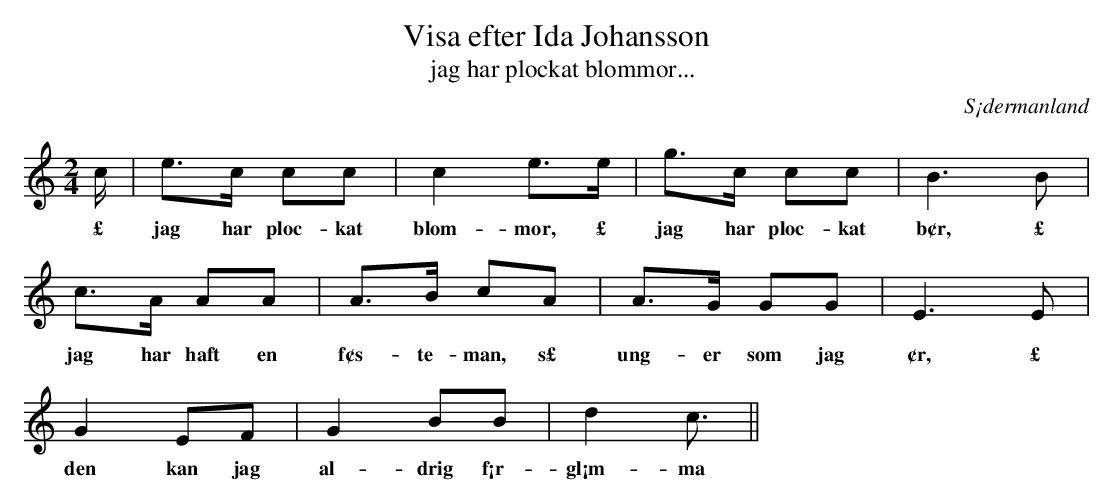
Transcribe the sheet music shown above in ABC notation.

X:1
T: Visa efter Ida Johansson
T:   jag har plockat blommor...
s: efter Ida Johansson
O: S¡dermanland
M: 2/4
L: 1/16
K: C
c | e2>c2 c2c2 | c4 e2>e2 | g2>c2 c2c2 | B4>B4 |
w: £ jag har ploc- kat blom-mor, £ jag har ploc-kat b¢r, £
c2>A2 A2A2 | A2>B2 c2A2 | A2>G2 G2G2 | E4>E4 |
w: jag har haft en f¢s-te-man, s£ ung-er som jag ¢r, £
G4 E2F2 | G4 B2B2 | d4 c3 ||
w: den kan jag al-drig f¡r-gl¡m-ma
